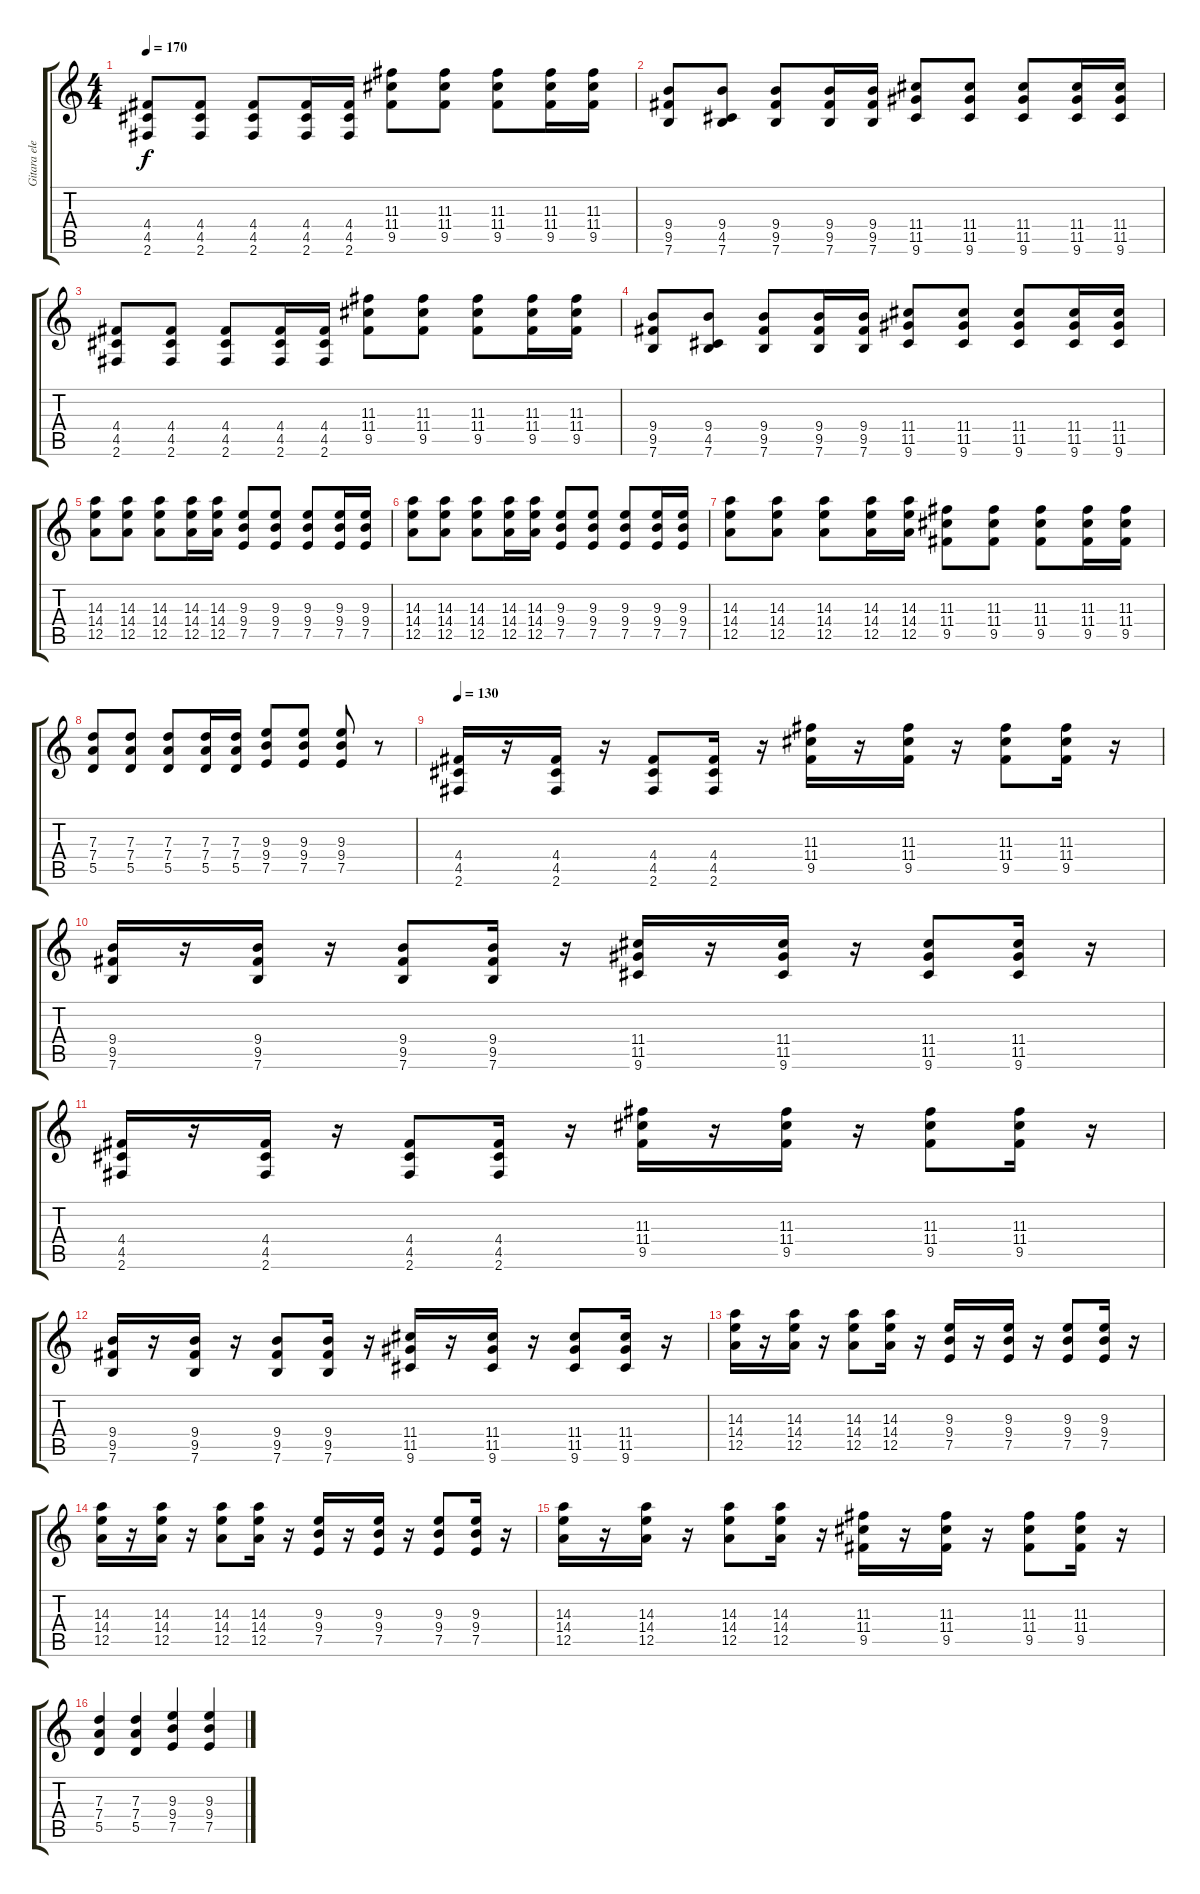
\track ("Gitara elektryczna (II)" "Gitara ele") {instrument distortionguitar}
\staff {score tabs}
\tuning (E4 B3 G3 D3 A2 E2) {hide}
\ts (4 4)
\tempo 170
\tempo 130
\tempo 170
\clef g2
\ks c
(4.4 4.5 2.6).8{dy f volume 16 instrument electricguitarmuted} (4.4 4.5 2.6).8 (4.4 4.5 2.6).8 (4.4 4.5 2.6).16 (4.4 4.5 2.6).16 (11.3 11.4 9.5).8 (11.3 11.4 9.5).8 (11.3 11.4 9.5).8 (11.3 11.4 9.5).16 (11.3 11.4 9.5).16 |
(9.4 9.5 7.6).8 (9.4 4.5 7.6).8 (9.4 9.5 7.6).8 (9.4 9.5 7.6).16 (9.4 9.5 7.6).16 (11.4 11.5 9.6).8 (11.4 11.5 9.6).8 (11.4 11.5 9.6).8 (11.4 11.5 9.6).16 (11.4 11.5 9.6).16 |
(4.4 4.5 2.6).8 (4.4 4.5 2.6).8 (4.4 4.5 2.6).8 (4.4 4.5 2.6).16 (4.4 4.5 2.6).16 (11.3 11.4 9.5).8 (11.3 11.4 9.5).8 (11.3 11.4 9.5).8 (11.3 11.4 9.5).16 (11.3 11.4 9.5).16 |
(9.4 9.5 7.6).8 (9.4 4.5 7.6).8 (9.4 9.5 7.6).8 (9.4 9.5 7.6).16 (9.4 9.5 7.6).16 (11.4 11.5 9.6).8 (11.4 11.5 9.6).8 (11.4 11.5 9.6).8 (11.4 11.5 9.6).16 (11.4 11.5 9.6).16 |
(14.3 14.4 12.5).8 (14.3 14.4 12.5).8 (14.3 14.4 12.5).8 (14.3 14.4 12.5).16 (14.3 14.4 12.5).16 (9.3 9.4 7.5).8 (9.3 9.4 7.5).8 (9.3 9.4 7.5).8 (9.3 9.4 7.5).16 (9.3 9.4 7.5).16 |
(14.3 14.4 12.5).8 (14.3 14.4 12.5).8 (14.3 14.4 12.5).8 (14.3 14.4 12.5).16 (14.3 14.4 12.5).16 (9.3 9.4 7.5).8 (9.3 9.4 7.5).8 (9.3 9.4 7.5).8 (9.3 9.4 7.5).16 (9.3 9.4 7.5).16 |
(14.3 14.4 12.5).8 (14.3 14.4 12.5).8 (14.3 14.4 12.5).8 (14.3 14.4 12.5).16 (14.3 14.4 12.5).16 (11.3 11.4 9.5).8 (11.3 11.4 9.5).8 (11.3 11.4 9.5).8 (11.3 11.4 9.5).16 (11.3 11.4 9.5).16 |
(7.3 7.4 5.5).8 (7.3 7.4 5.5).8 (7.3 7.4 5.5).8 (7.3 7.4 5.5).16 (7.3 7.4 5.5).16 (9.3 9.4 7.5).8 (9.3 9.4 7.5).8 (9.3 9.4 7.5).8 r.8 |
\tempo 130
(4.4 4.5 2.6).16{volume 12 instrument distortionguitar} r.16 (4.4 4.5 2.6).16 r.16 (4.4 4.5 2.6).8 (4.4 4.5 2.6).16 r.16 (11.3 11.4 9.5).16 r.16 (11.3 11.4 9.5).16 r.16 (11.3 11.4 9.5).8 (11.3 11.4 9.5).16 r.16 |
(9.4 9.5 7.6).16 r.16 (9.4 9.5 7.6).16 r.16 (9.4 9.5 7.6).8 (9.4 9.5 7.6).16 r.16 (11.4 11.5 9.6).16 r.16 (11.4 11.5 9.6).16 r.16 (11.4 11.5 9.6).8 (11.4 11.5 9.6).16 r.16 |
(4.4 4.5 2.6).16 r.16 (4.4 4.5 2.6).16 r.16 (4.4 4.5 2.6).8 (4.4 4.5 2.6).16 r.16 (11.3 11.4 9.5).16 r.16 (11.3 11.4 9.5).16 r.16 (11.3 11.4 9.5).8 (11.3 11.4 9.5).16 r.16 |
(9.4 9.5 7.6).16 r.16 (9.4 9.5 7.6).16 r.16 (9.4 9.5 7.6).8 (9.4 9.5 7.6).16 r.16 (11.4 11.5 9.6).16 r.16 (11.4 11.5 9.6).16 r.16 (11.4 11.5 9.6).8 (11.4 11.5 9.6).16 r.16 |
(14.3 14.4 12.5).16 r.16 (14.3 14.4 12.5).16 r.16 (14.3 14.4 12.5).8 (14.3 14.4 12.5).16 r.16 (9.3 9.4 7.5).16 r.16 (9.3 9.4 7.5).16 r.16 (9.3 9.4 7.5).8 (9.3 9.4 7.5).16 r.16 |
(14.3 14.4 12.5).16 r.16 (14.3 14.4 12.5).16 r.16 (14.3 14.4 12.5).8 (14.3 14.4 12.5).16 r.16 (9.3 9.4 7.5).16 r.16 (9.3 9.4 7.5).16 r.16 (9.3 9.4 7.5).8 (9.3 9.4 7.5).16 r.16 |
(14.3 14.4 12.5).16 r.16 (14.3 14.4 12.5).16 r.16 (14.3 14.4 12.5).8 (14.3 14.4 12.5).16 r.16 (11.3 11.4 9.5).16 r.16 (11.3 11.4 9.5).16 r.16 (11.3 11.4 9.5).8 (11.3 11.4 9.5).16 r.16 |
(7.3 7.4 5.5).4 (7.3 7.4 5.5).4 (9.3 9.4 7.5).4 (9.3 9.4 7.5).4
